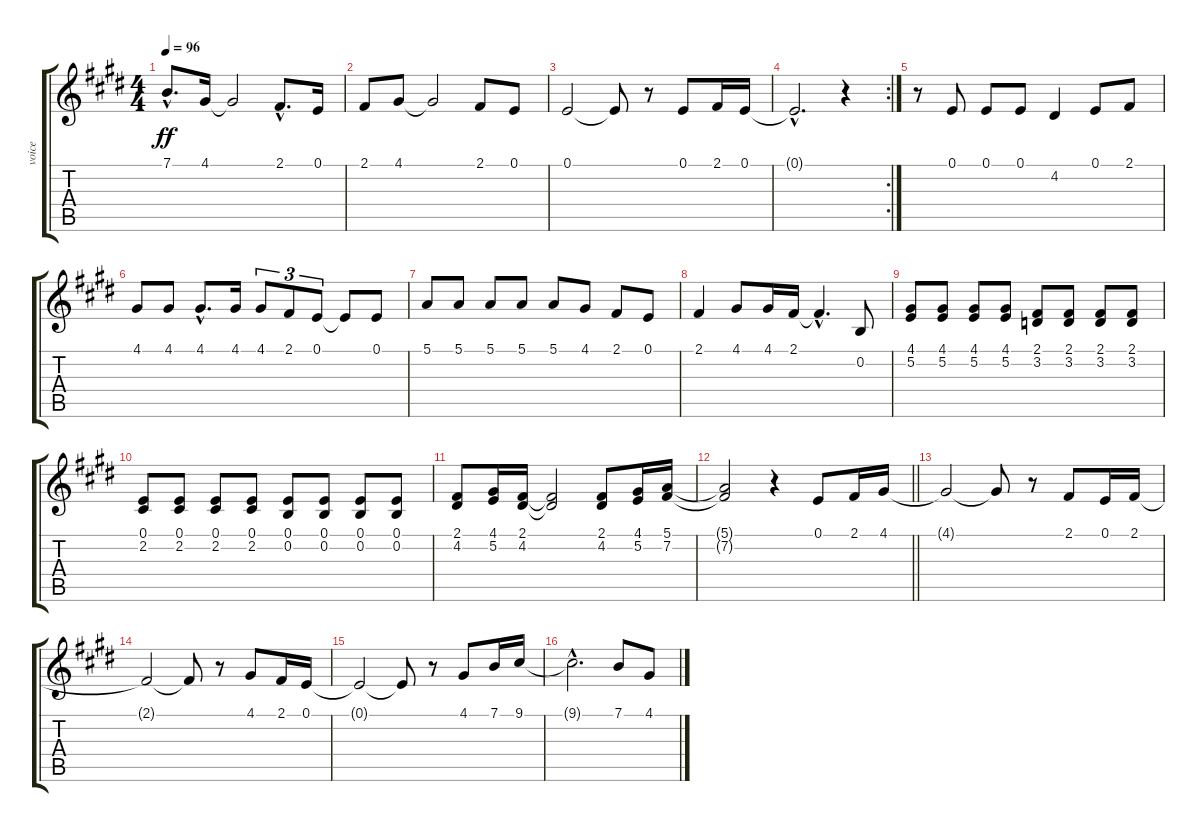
\track ("voice" "voice") {instrument harmonica}
\staff {score tabs}
\tuning (E4 B3 G3 D3 A2 E2) {hide}
\ts (4 4)
\tempo 96
\clef g2
\ks e
7.1{hac}.8{d dy ff} 4.1.16 4.1{t}.2 2.1{hac}.8{d} 0.1.16 |
2.1.8 4.1.8 4.1{t}.2 2.1.8 0.1.8 |
0.1.2 0.1{t}.8 r.8 0.1.8 2.1.16 0.1.16 |
\rc 2
0.1{hac t}.2{d} r.4 |
r.8 0.1.8 0.1.8 0.1.8 4.2.4 0.1.8 2.1.8 |
4.1.8 4.1.8 4.1{hac}.8{d} 4.1.16 4.1.8{tu (3 2)} 2.1.8{tu (3 2)} 0.1.8{tu (3 2)} 0.1{t}.8 0.1.8 |
5.1.8 5.1.8 5.1.8 5.1.8 5.1.8 4.1.8 2.1.8 0.1.8 |
2.1.4 4.1.8 4.1.16 2.1.16 2.1{hac t}.4{d} 0.2.8 |
(4.1 5.2).8 (4.1 5.2).8 (4.1 5.2).8 (4.1 5.2).8 (2.1 3.2).8 (2.1 3.2).8 (2.1 3.2).8 (2.1 3.2).8 |
(0.1 2.2).8 (0.1 2.2).8 (0.1 2.2).8 (0.1 2.2).8 (0.1 0.2).8 (0.1 0.2).8 (0.1 0.2).8 (0.1 0.2).8 |
(2.1 4.2).8 (4.1 5.2).16 (2.1 4.2).16 (2.1{t} 4.2{t}).2 (2.1 4.2).8 (4.1 5.2).16 (5.1 7.2).16 |
\barLineRight lightlight
(5.1{t} 7.2{t}).2 r.4 0.1.8 2.1.16 4.1.16 |
4.1{t}.2 4.1{t}.8 r.8 2.1.8 0.1.16 2.1.16 |
2.1{t}.2 2.1{t}.8 r.8 4.1.8 2.1.16 0.1.16 |
0.1{t}.2 0.1{t}.8 r.8 4.1.8 7.1.16 9.1.16 |
9.1{hac t}.2{d} 7.1.8 4.1.8
